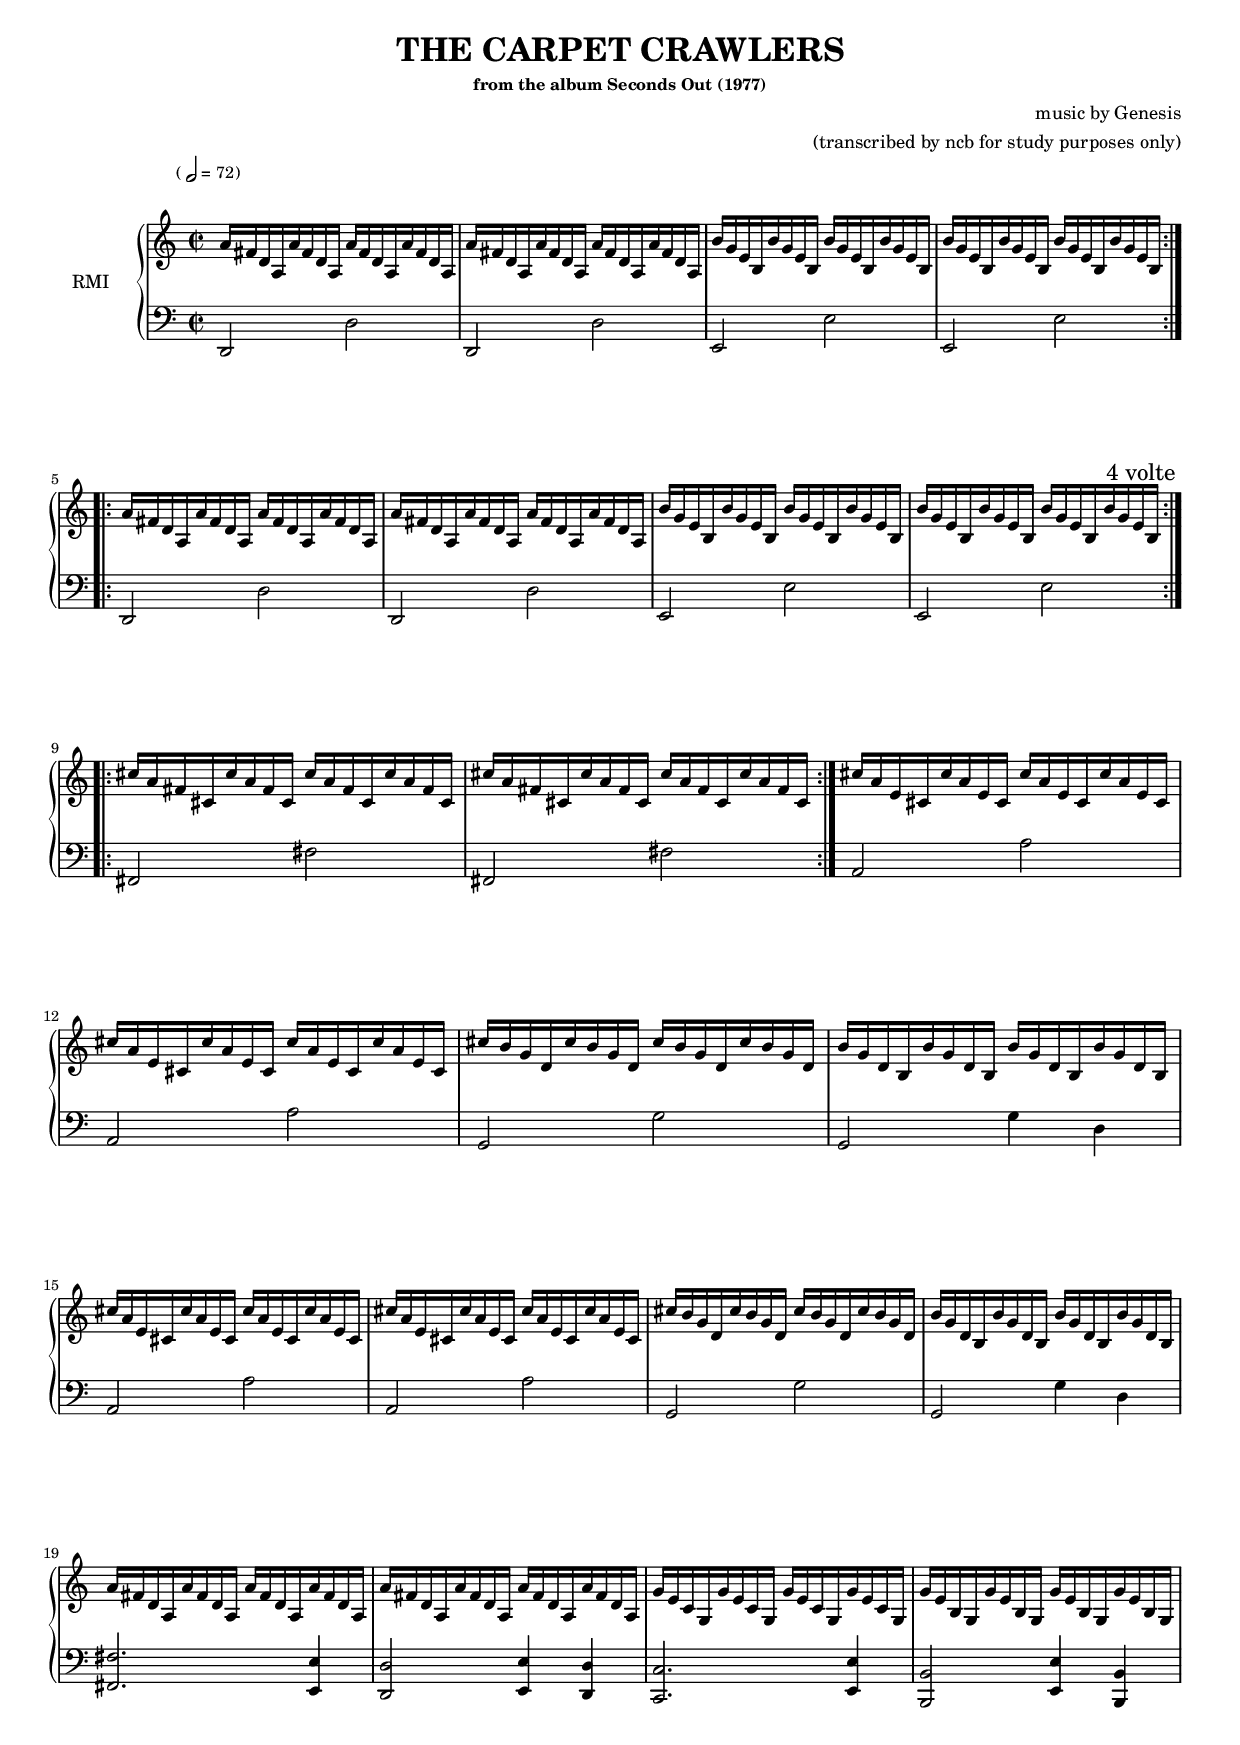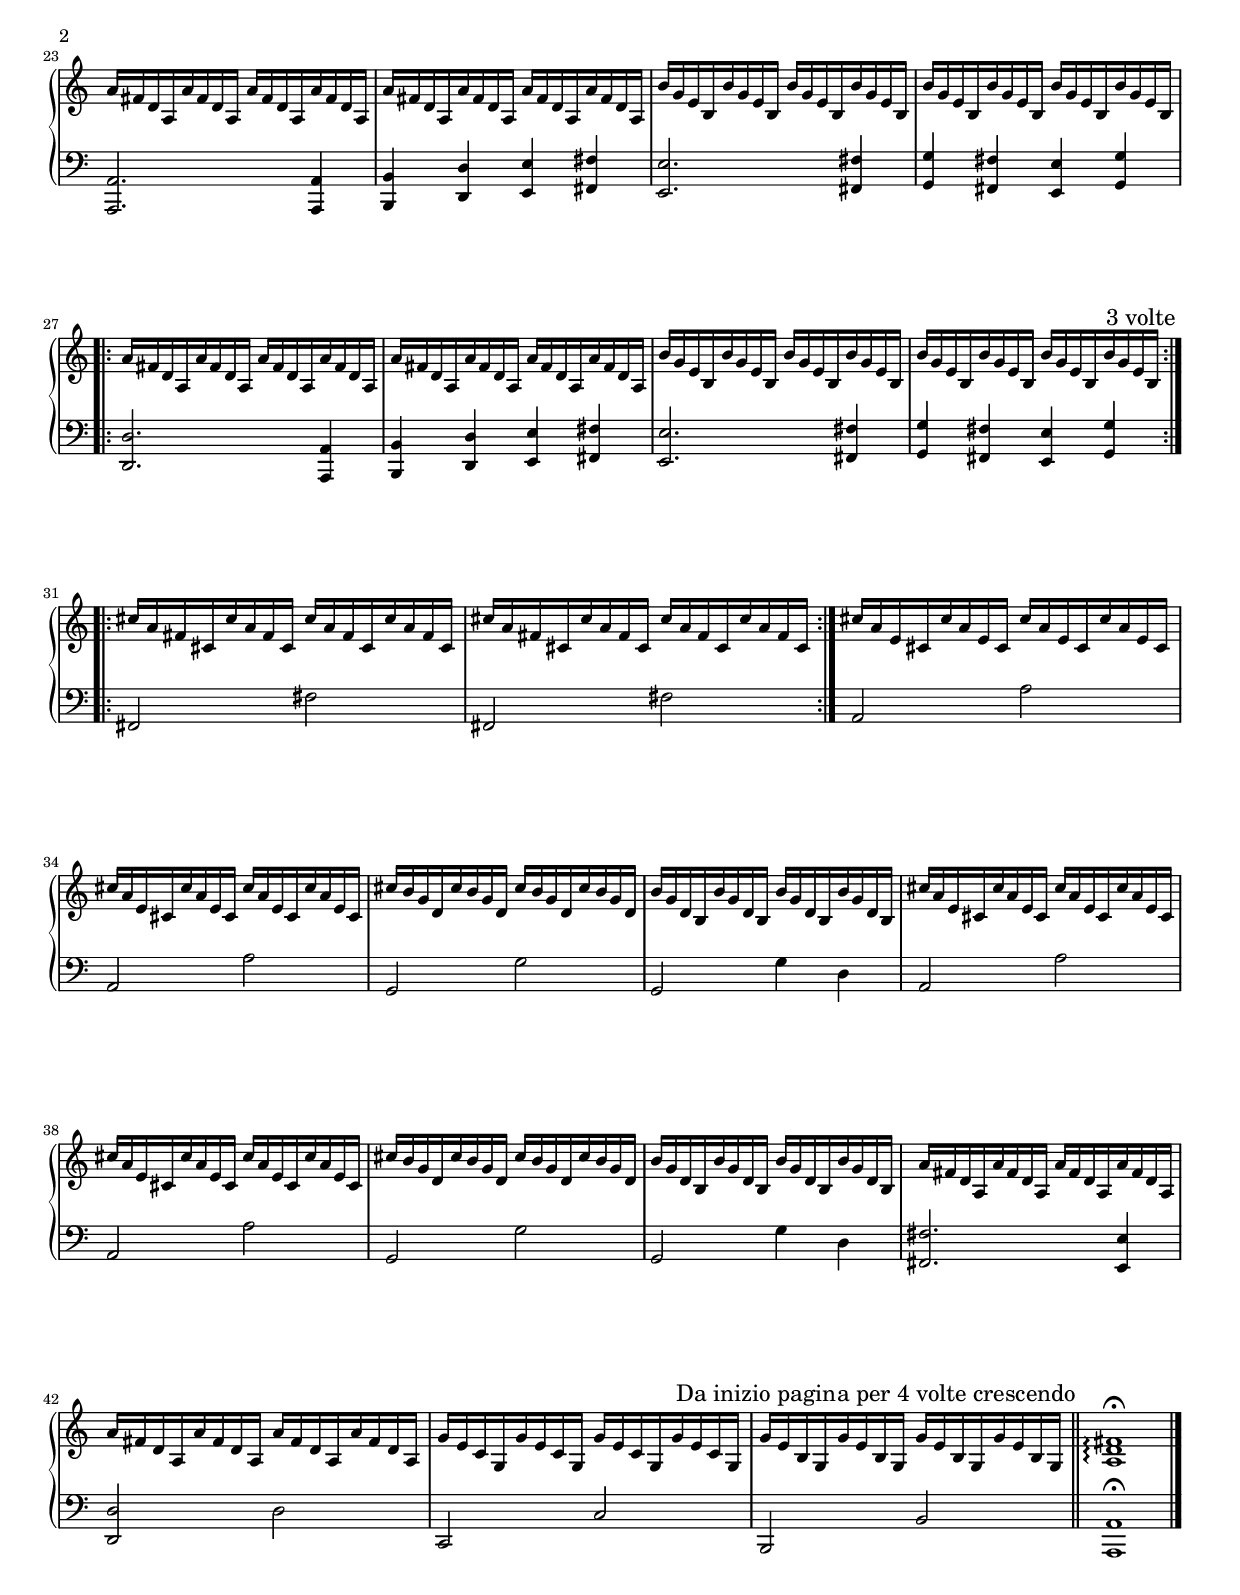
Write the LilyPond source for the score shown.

\version "2.12.3"
#(ly:set-option 'delete-intermediate-files #t)


% ----------------------------------------------------------------------------
% RMI RE
% ----------------------------------------------------------------------------
rmiRightRE = \relative c' {
    a'16 fis d a			a' fis d a				a' fis d a				a' fis d a
	a' fis d a				a' fis d a				a' fis d a				a' fis d a
}
rmiLeftRE = \relative c {
    d,2											d'
	d,2											d'
}
rmiLeftREVar = \relative c {
    <a a,>2.																<a a,>4
	<b b,>4					<d d,>4					<e e,>4					<fis fis,>4
}
rmiLeftREVarBis = \relative c {
    <d d,>2.																<a a,>4
	<b b,>4					<d d,>4					<e e,>4					<fis fis,>4
}
rmiLeftREbis = \relative c {
    <fis fis,>2.															<e e,>4
	<d d,>2											<e e,>4					<d d,>4
}
rmiLeftREbisVar = \relative c {
    <fis fis,>2.															<e e,>4
	<d d,>2											d2
}
% ----------------------------------------------------------------------------
% RMI MIm
% ----------------------------------------------------------------------------
rmiRightMIm = \relative c' {
    b'16 g e b				b' g e b				b' g e b				b' g e b
    b' g e b				b' g e b				b' g e b				b' g e b
}
rmiLeftMIm = \relative c {
    e,2											e'
	e,2											e'
}
rmiLeftMImVar = \relative c {
    <e e,>2.																<fis fis,>4
	<g g,>4					<fis fis,>4					<e e,>4					<g g,>4
}
% ----------------------------------------------------------------------------
% RMI FA#m
% ----------------------------------------------------------------------------
rmiRightFADm = \relative c' {
    cis'16 a fis cis		cis' a fis cis			cis' a fis cis			cis' a fis cis
	cis' a fis cis			cis' a fis cis			cis' a fis cis			cis' a fis cis
}
rmiLeftFADm = \relative c {
    fis,2										fis'
	fis,2										fis'
}
% ----------------------------------------------------------------------------
% RMI LA
% ----------------------------------------------------------------------------
rmiRightLA = \relative c' {
    cis'16 a e cis			cis' a e cis			cis' a e cis			cis' a e cis
	cis' a e cis			cis' a e cis			cis' a e cis			cis' a e cis
}
rmiLeftLA = \relative c' {
    a,2											a'
	a,2											a'
}
% ----------------------------------------------------------------------------
% RMI SOL
% ----------------------------------------------------------------------------
rmiRightSOL = \relative c' {
    cis'16 b g d			cis' b g d				cis' b g d				cis' b g d
	b' g d b				b' g d b				b' g d b				b' g d b
}
rmiLeftSOL = \relative c' {
    g,2											g'
	g,2											g'4  d
}
% ----------------------------------------------------------------------------
% RMI DO-MIm
% ----------------------------------------------------------------------------
rmiRightDOMIm = \relative c' {
    g'16 e c g				g' e c g				g' e c g				g' e c g
	g' e b g				g' e b g				g' e b g				g' e b g
}
rmiLeftDOMIm = \relative c {
    <c c,>2.																<e e,>4
	<b b,>2											<e e,>4					<b b,>4
}
rmiLeftDOMImVar = \relative c {
    c,2											c'2
	b,2 										b'2
}
% ----------------------------------------------------------------------------



% ----------------------------------------------------------------------------
% 
% ----------------------------------------------------------------------------


rmiUpperPart = {
    \clef violin
	\key c \major
    \time 2/2


	% INTRO TEMA
	\repeat volta 2 {
	    \rmiRightRE
	    \rmiRightMIm
    }

	\break


	% TEMA SEMPLICE
	\repeat volta 2 {
	    \rmiRightRE
	    \rmiRightMIm
    } \override Score.RehearsalMark #'break-visibility = #begin-of-line-invisible \override Score.RehearsalMark #'self-alignment-X = #RIGHT \mark "4 volte"

    \break

	\repeat volta 2 {
	    \rmiRightFADm
	}

	\rmiRightLA
	\rmiRightSOL

	\rmiRightLA
	\rmiRightSOL

	\rmiRightRE
	\rmiRightDOMIm


	\pageBreak


	% TEMA VARIATO
    \rmiRightRE
    \rmiRightMIm

	\repeat volta 2 {
	    \rmiRightRE
	    \rmiRightMIm
    } \override Score.RehearsalMark #'break-visibility = #begin-of-line-invisible \override Score.RehearsalMark #'self-alignment-X = #RIGHT \mark "3 volte"

    \break

	\repeat volta 2 {
	    \rmiRightFADm
	}

	\rmiRightLA
	\rmiRightSOL

	\rmiRightLA
	\rmiRightSOL

	\rmiRightRE
	\rmiRightDOMIm
	\override Score.RehearsalMark #'break-visibility = #begin-of-line-invisible \override Score.RehearsalMark #'self-alignment-X = #RIGHT \mark "Da inizio pagina per 4 volte crescendo"
    \bar "||"

	% FINE
	\relative { <a d fis>1\arpeggio\fermata }

	\bar "|."
}
rmiLowerPart = {
    \clef bass
	\key c \major
    \time 2/2


	% INTRO TEMA
	\repeat volta 2 {
	    \rmiLeftRE
	    \rmiLeftMIm
    }

	\break


	% TEMA SEMPLICE
	\repeat volta 2 {
	    \rmiLeftRE
	    \rmiLeftMIm
    }

	\break

	\repeat volta 2 {
	    \rmiLeftFADm
	}

	\rmiLeftLA
	\rmiLeftSOL
	\rmiLeftLA
	\rmiLeftSOL

	\rmiLeftREbis
	\rmiLeftDOMIm


	\pageBreak

	
	% TEMA VARIATO
	\rmiLeftREVar
	\rmiLeftMImVar

	\repeat volta 2 {
	    \rmiLeftREVarBis
	    \rmiLeftMImVar
    }

	\break

	\repeat volta 2 {
	    \rmiLeftFADm
	}

	\rmiLeftLA
	\rmiLeftSOL
	\rmiLeftLA
	\rmiLeftSOL

	\rmiLeftREbisVar
	\rmiLeftDOMImVar
    \bar "||"

    % FINE
	\relative c { <a a,>1\fermata }

	\bar "|."
}
% ----------------------------------------------------------------------------



#(set-global-staff-size 16)


\book { 

    \header {
        title       = \markup {\larger "THE CARPET CRAWLERS"}
	    subtitle    = ""
	    subsubtitle = "from the album Seconds Out (1977)"
        composer    = "music by Genesis"
	    arranger    = "(transcribed by ncb for study purposes only)"
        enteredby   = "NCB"
        piece       = \markup { \bold "                     " \smaller { (\note #"2"#1 = 72) } }
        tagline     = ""
    }


    \score {
		<<
            \new PianoStaff = "RMI" \with {midiInstrument = #"electric piano 1" }
		    <<
                \set PianoStaff.instrumentName = "RMI"
	            \new Staff = upper \rmiUpperPart
	            \new Staff = lower \rmiLowerPart
            >>
		>>
	    \layout { \context { \override VerticalAlignment #'forced-distance = #8 } }
	    \midi { \context { \Score tempoWholesPerMinute = #(ly:make-moment 72 2) } }
    }

}
